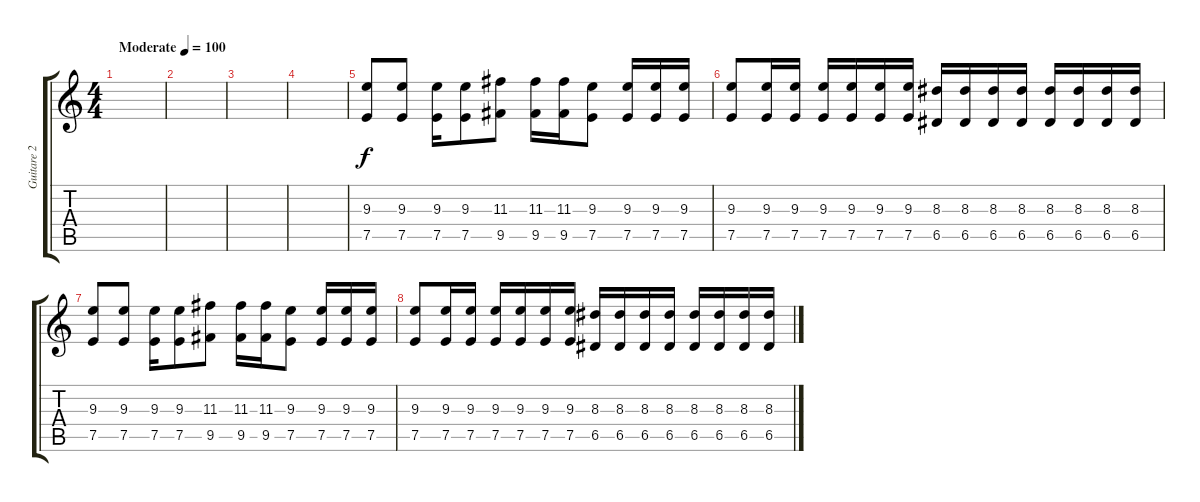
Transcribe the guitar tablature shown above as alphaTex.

\track ("Guitare 2" "Guitare 2") {instrument distortionguitar}
\staff {score tabs}
\tuning (E4 B3 G3 D3 A2 E2) {hide}
\ts (4 4)
\tempo (100 "Moderate")
\clef g2
\ks c
|
|
|
|
(9.3 7.5).8 (9.3 7.5).8 (9.3 7.5).16 (9.3 7.5).8 (11.3 9.5).8 (11.3 9.5).16 (11.3 9.5).16 (9.3 7.5).8 (9.3 7.5).16 (9.3 7.5).16 (9.3 7.5).16 |
(9.3 7.5).8 (9.3 7.5).16 (9.3 7.5).16 (9.3 7.5).16 (9.3 7.5).16 (9.3 7.5).16 (9.3 7.5).16 (8.3 6.5).16 (8.3 6.5).16 (8.3 6.5).16 (8.3 6.5).16 (8.3 6.5).16 (8.3 6.5).16 (8.3 6.5).16 (8.3 6.5).16 |
(9.3 7.5).8 (9.3 7.5).8 (9.3 7.5).16 (9.3 7.5).8 (11.3 9.5).8 (11.3 9.5).16 (11.3 9.5).16 (9.3 7.5).8 (9.3 7.5).16 (9.3 7.5).16 (9.3 7.5).16 |
(9.3 7.5).8 (9.3 7.5).16 (9.3 7.5).16 (9.3 7.5).16 (9.3 7.5).16 (9.3 7.5).16 (9.3 7.5).16 (8.3 6.5).16 (8.3 6.5).16 (8.3 6.5).16 (8.3 6.5).16 (8.3 6.5).16 (8.3 6.5).16 (8.3 6.5).16 (8.3 6.5).16
